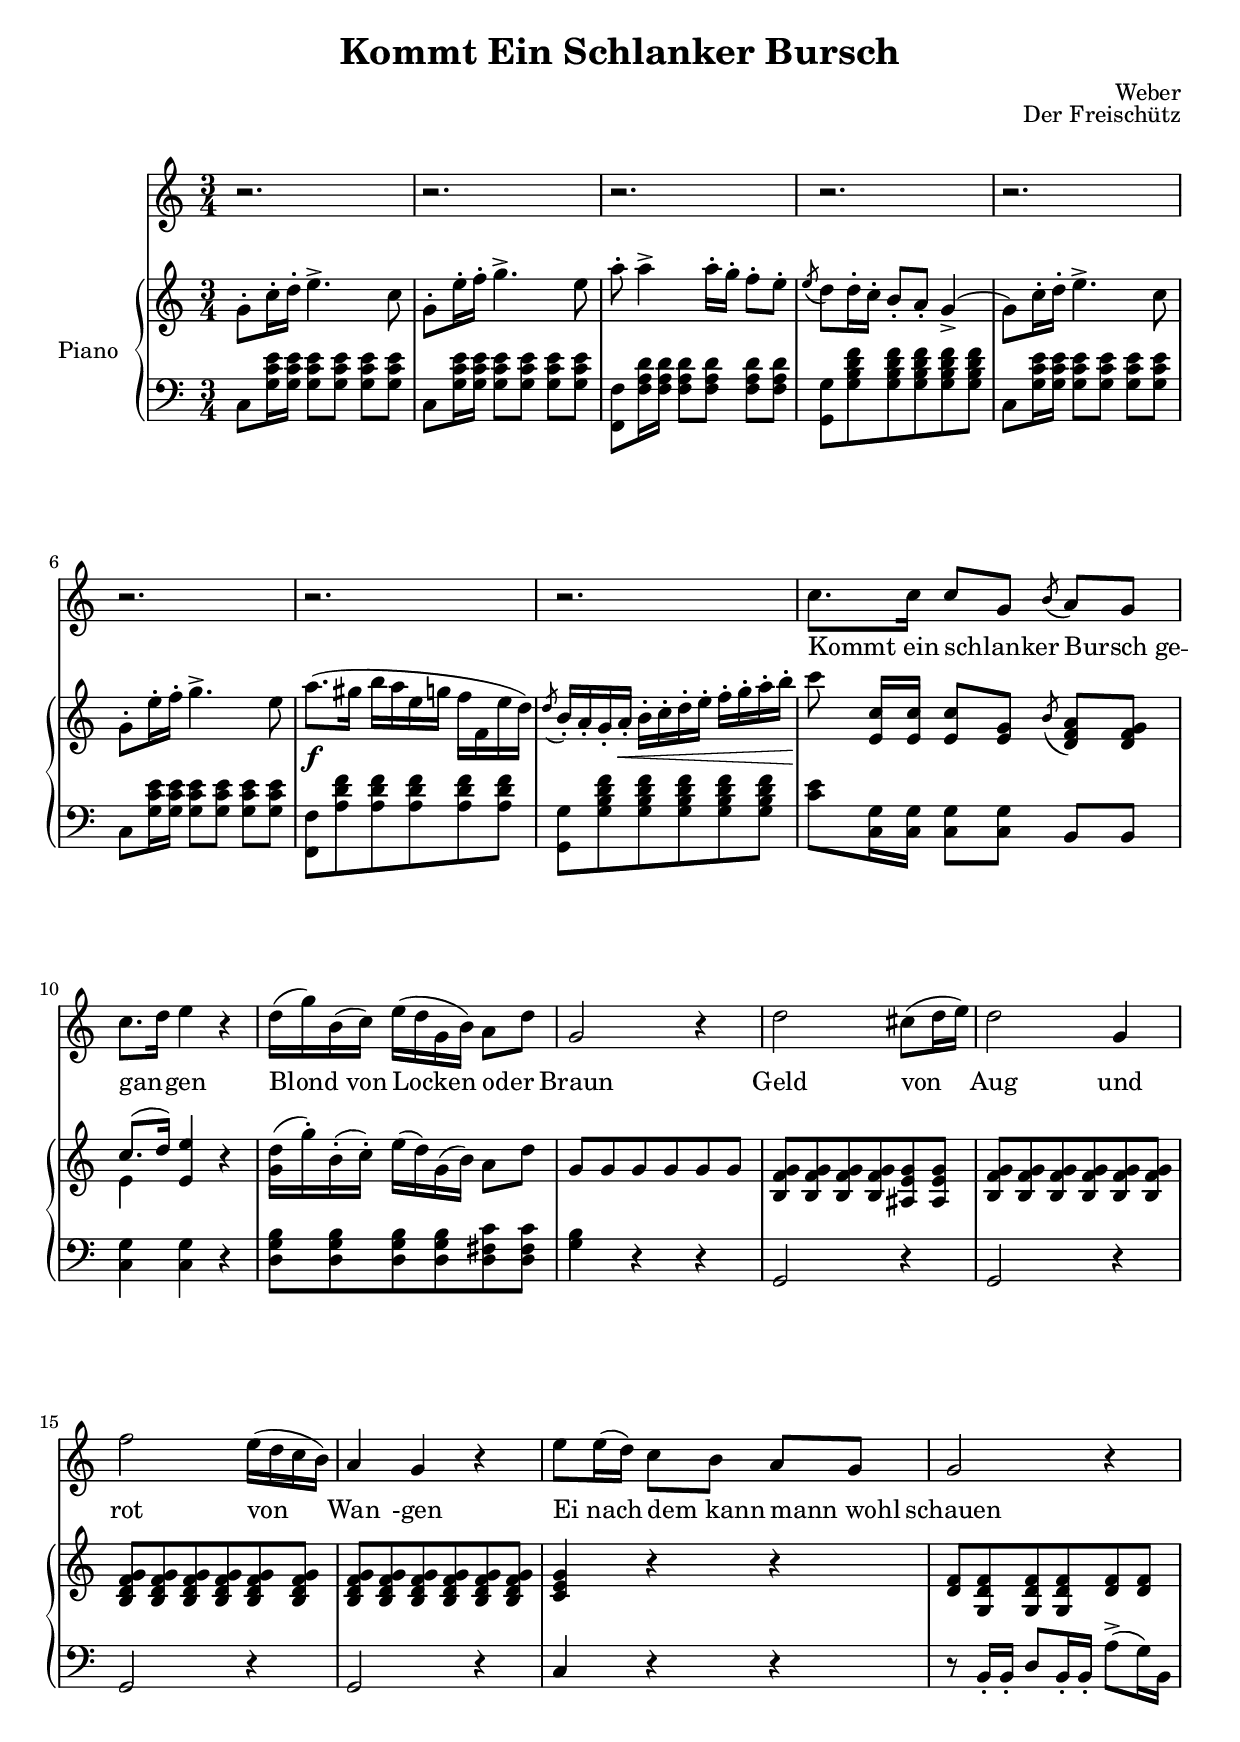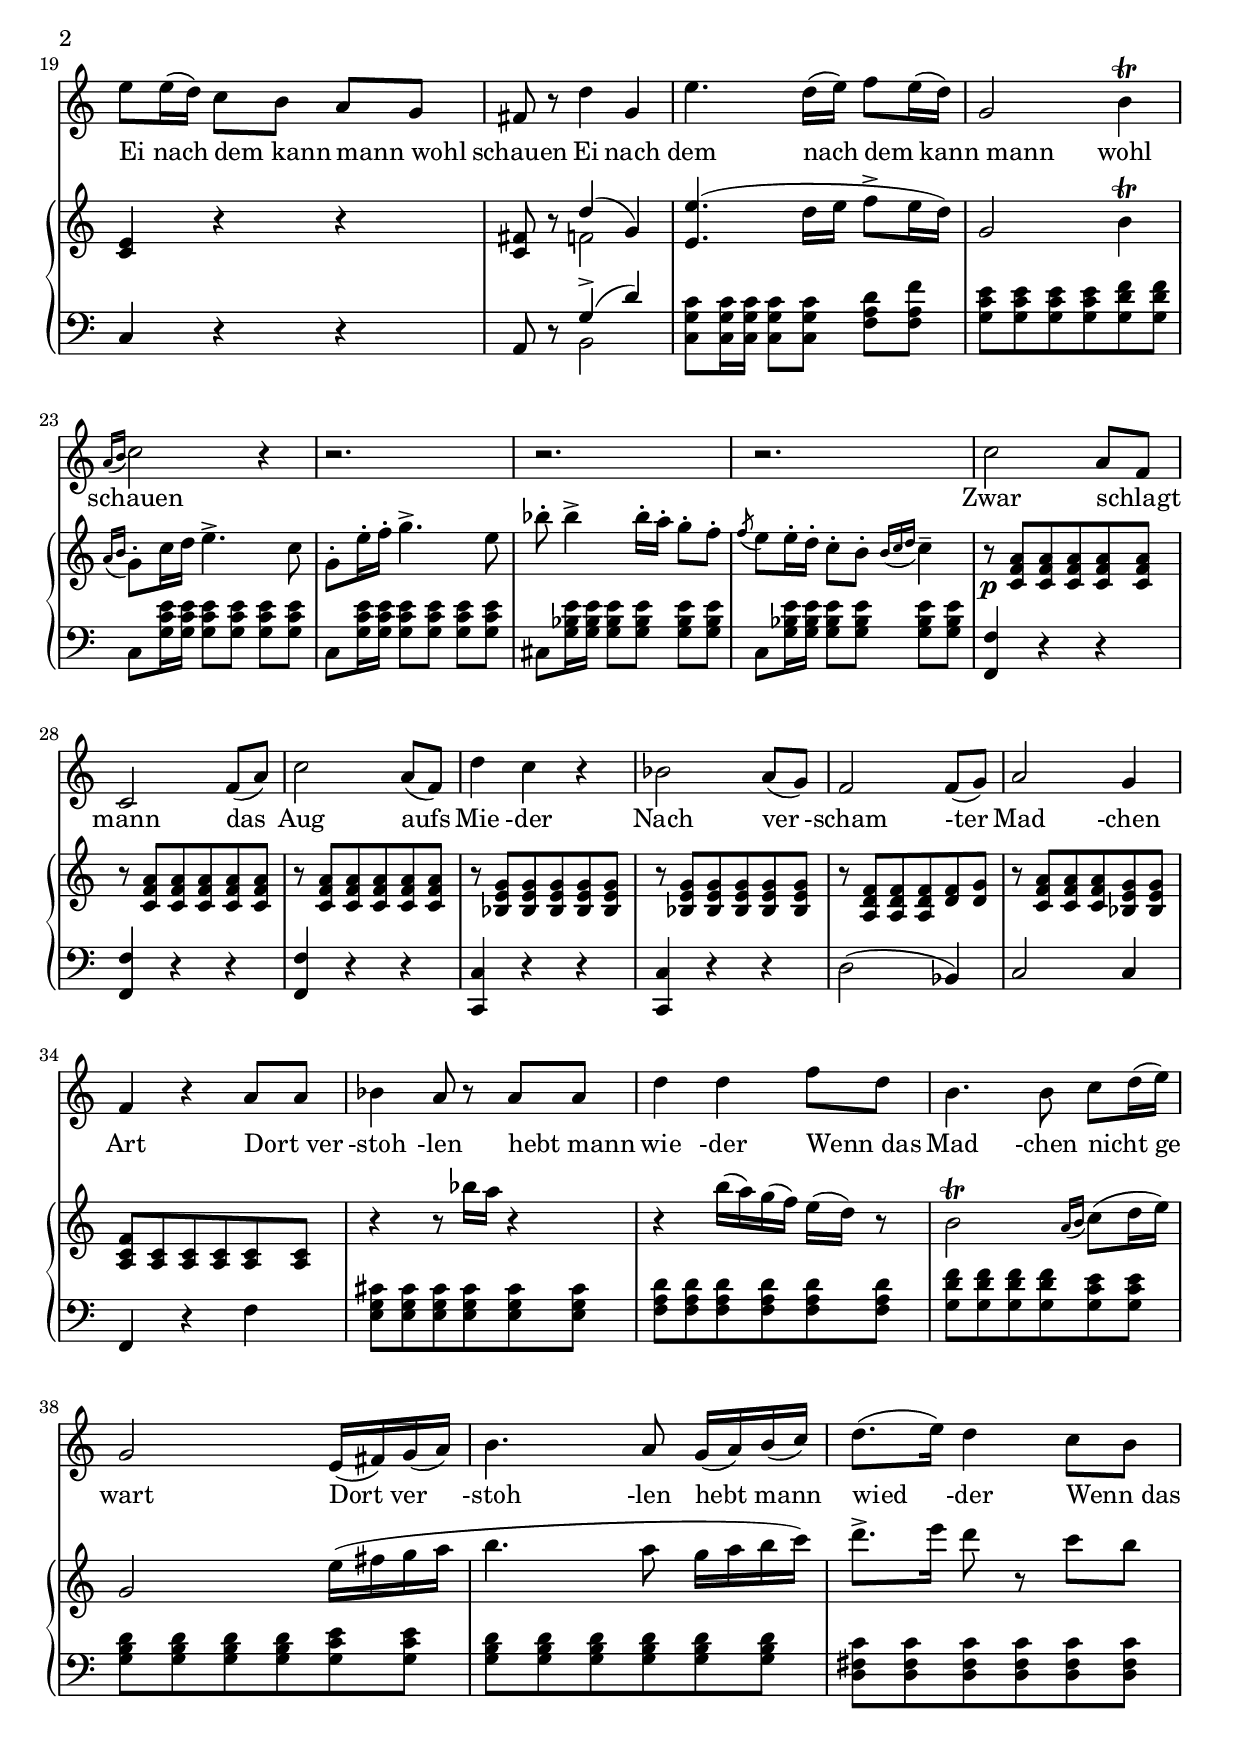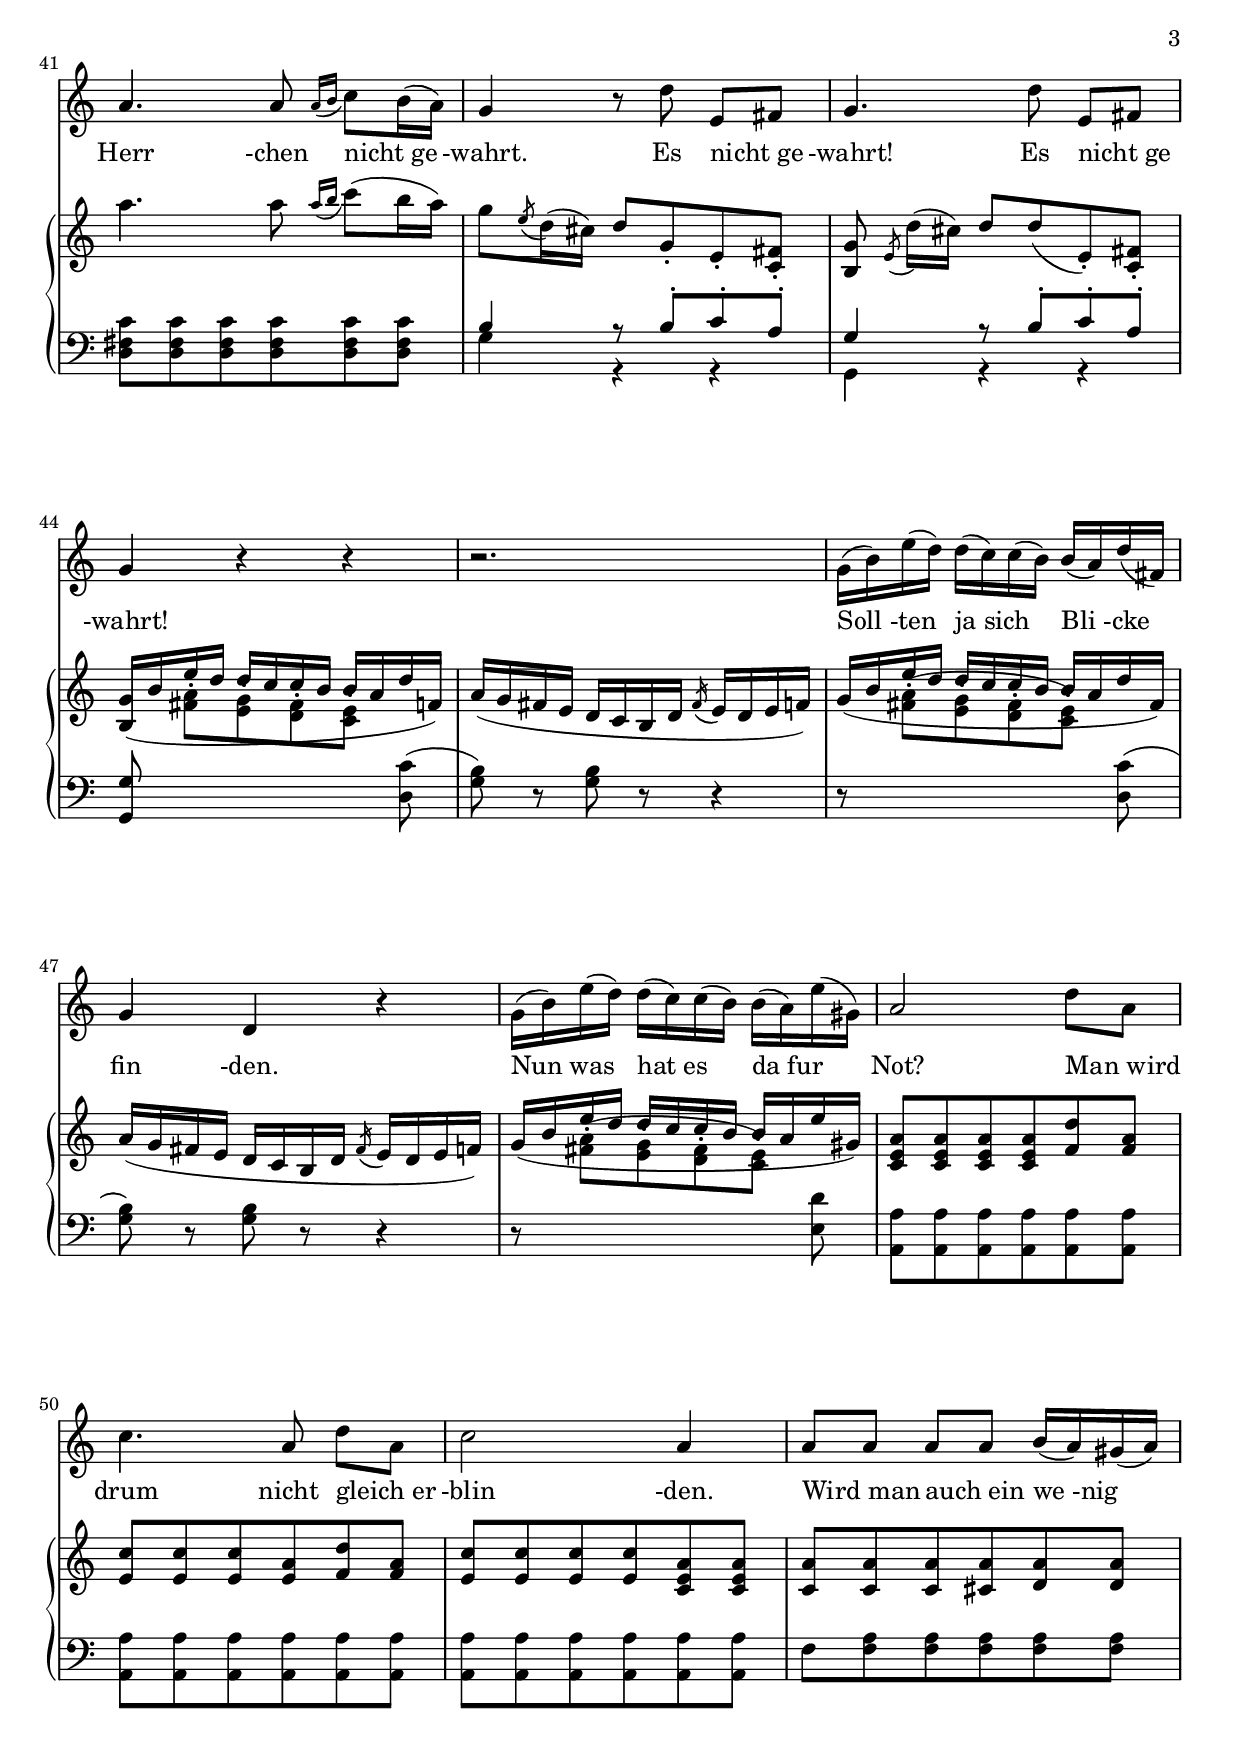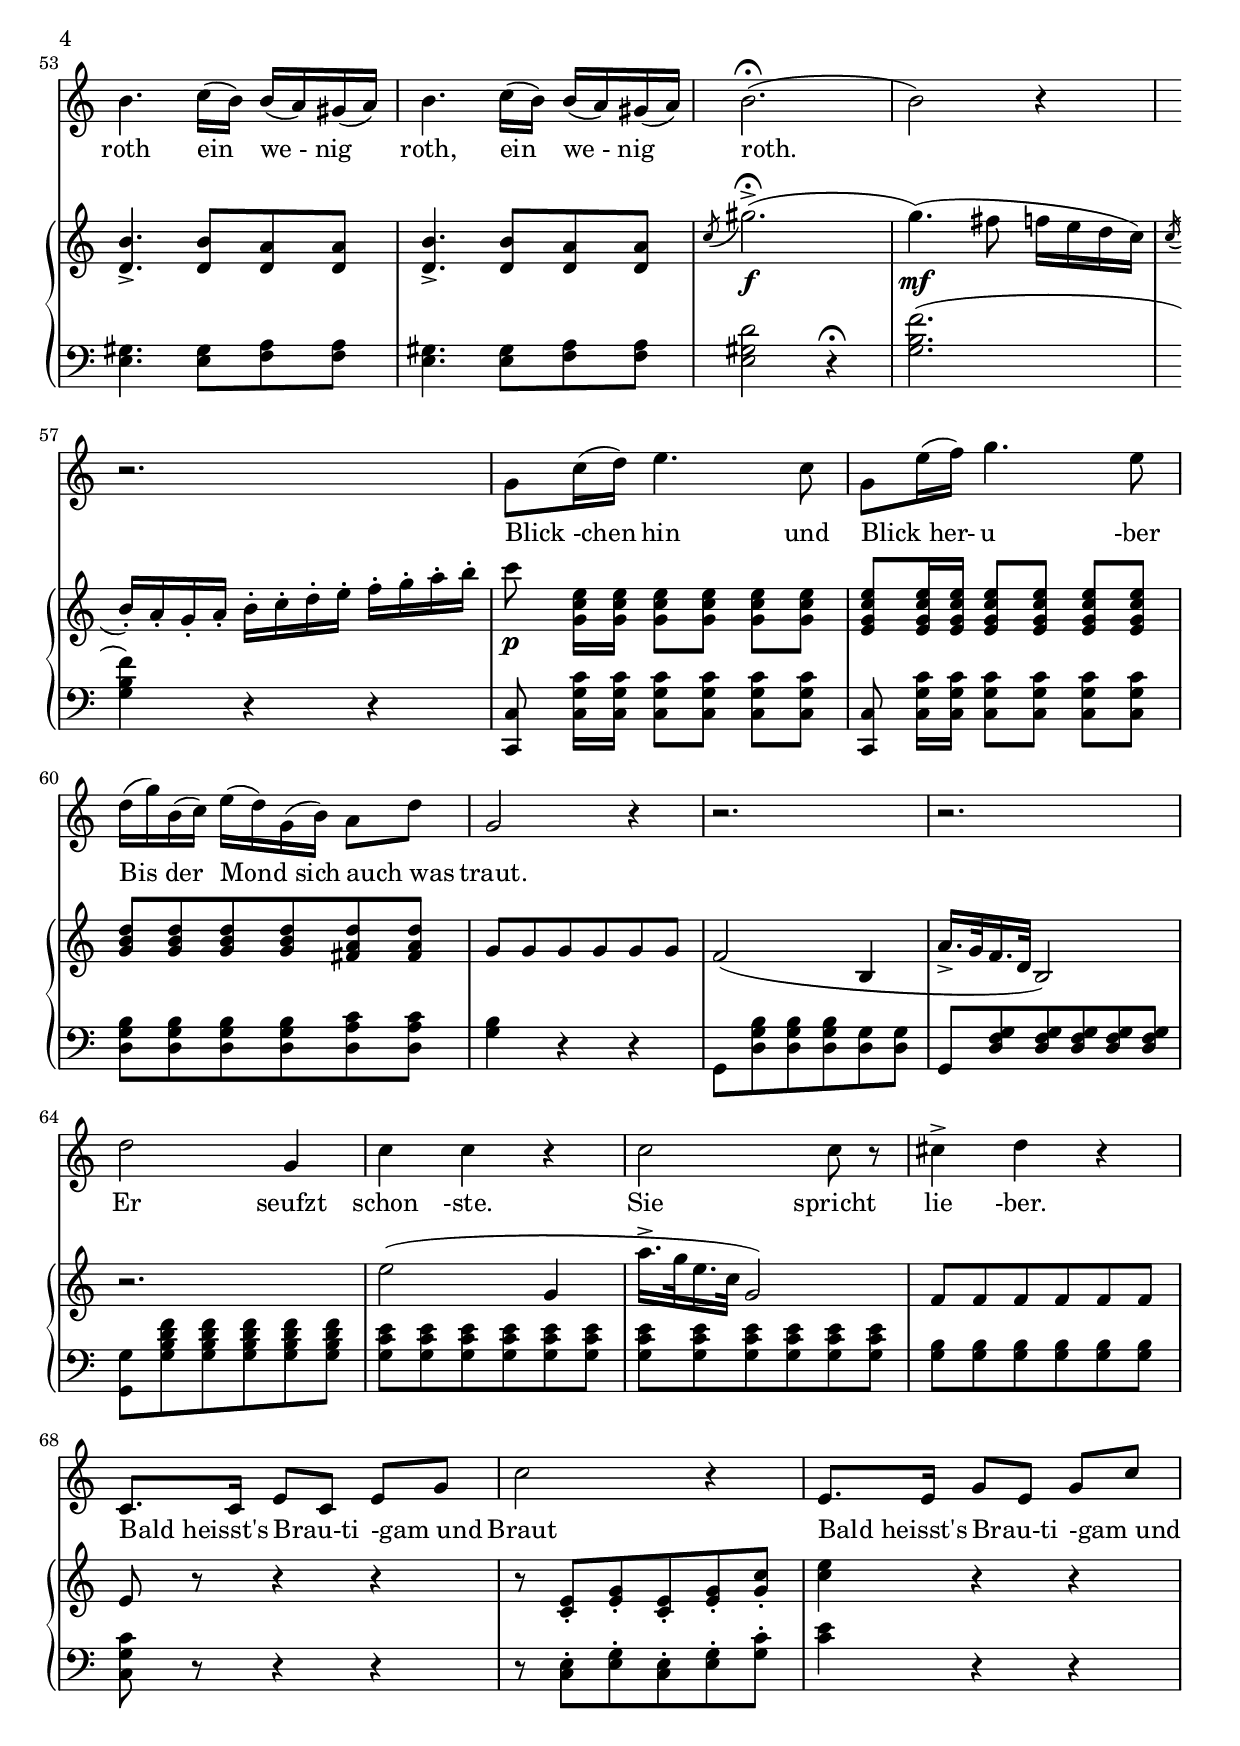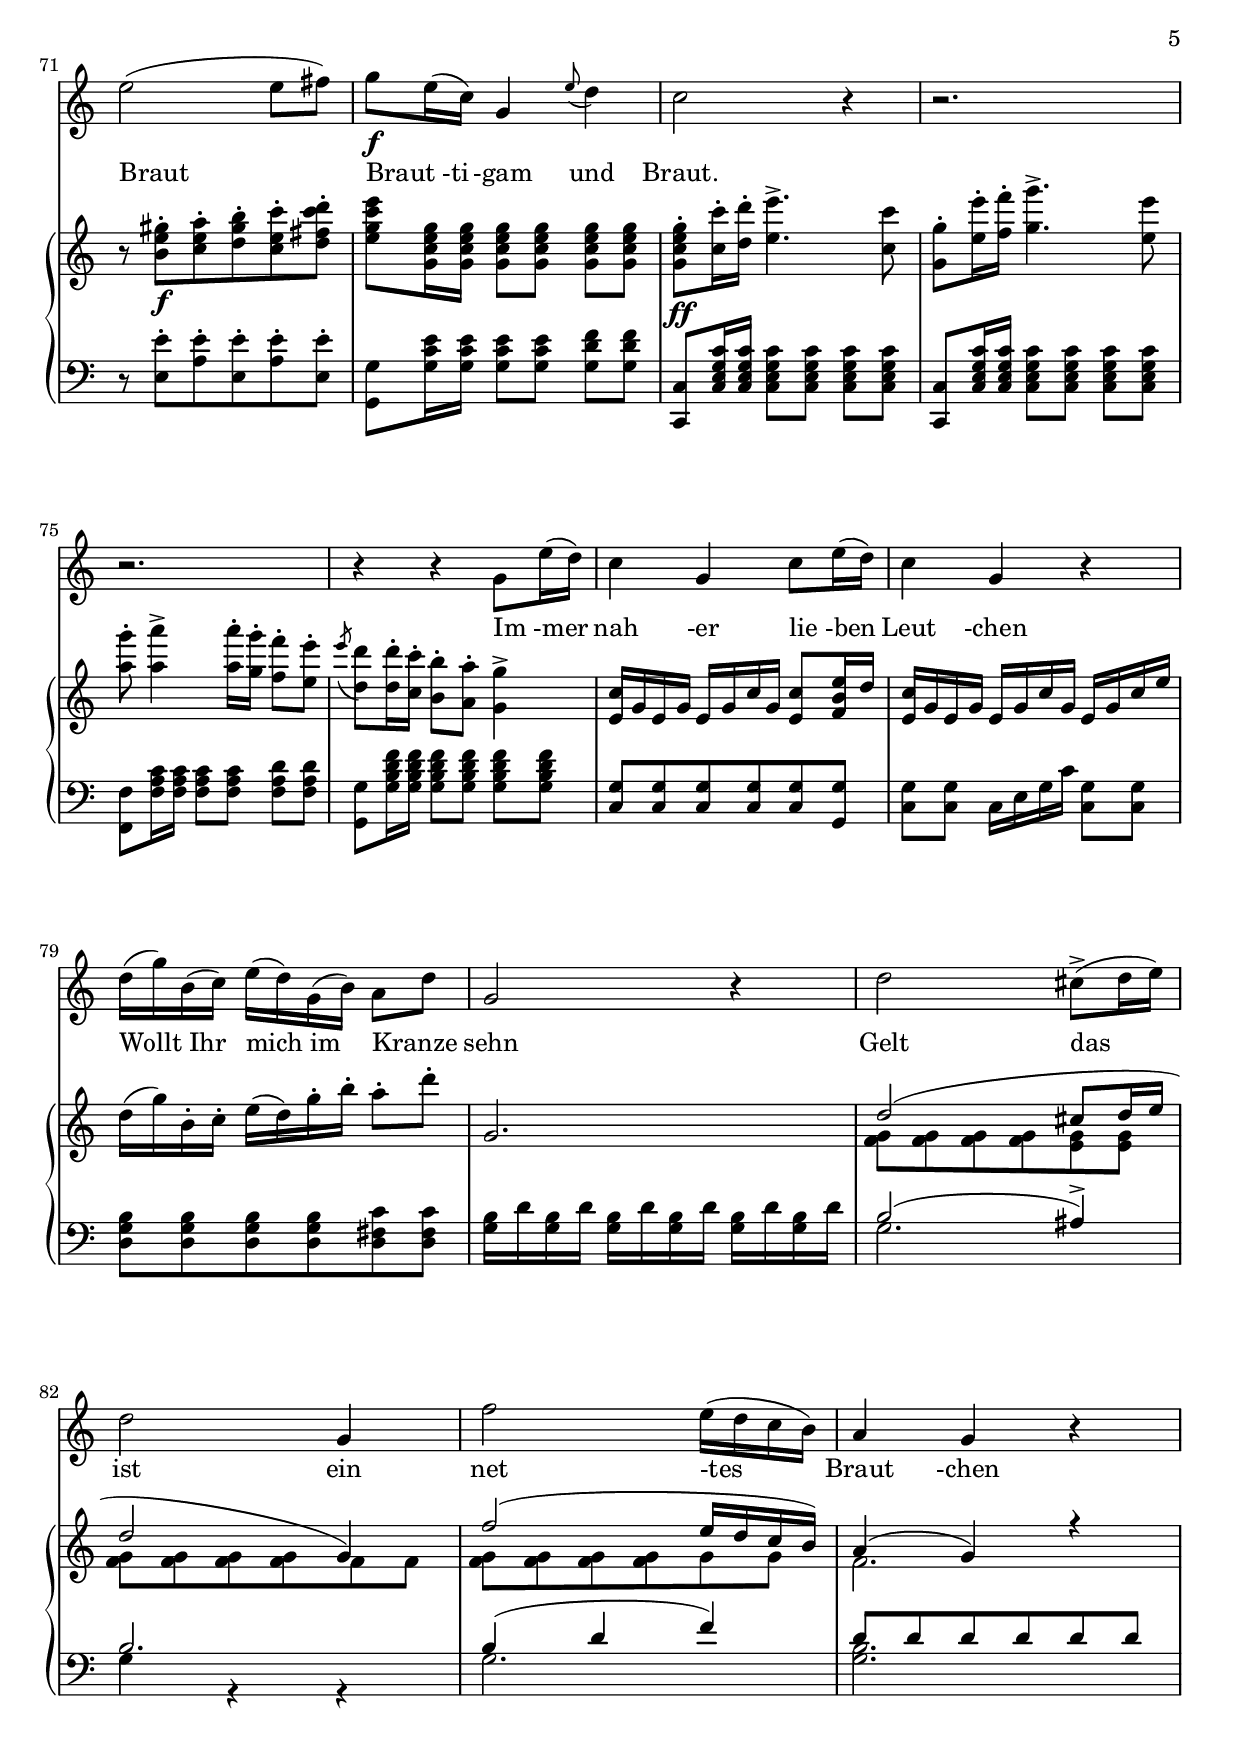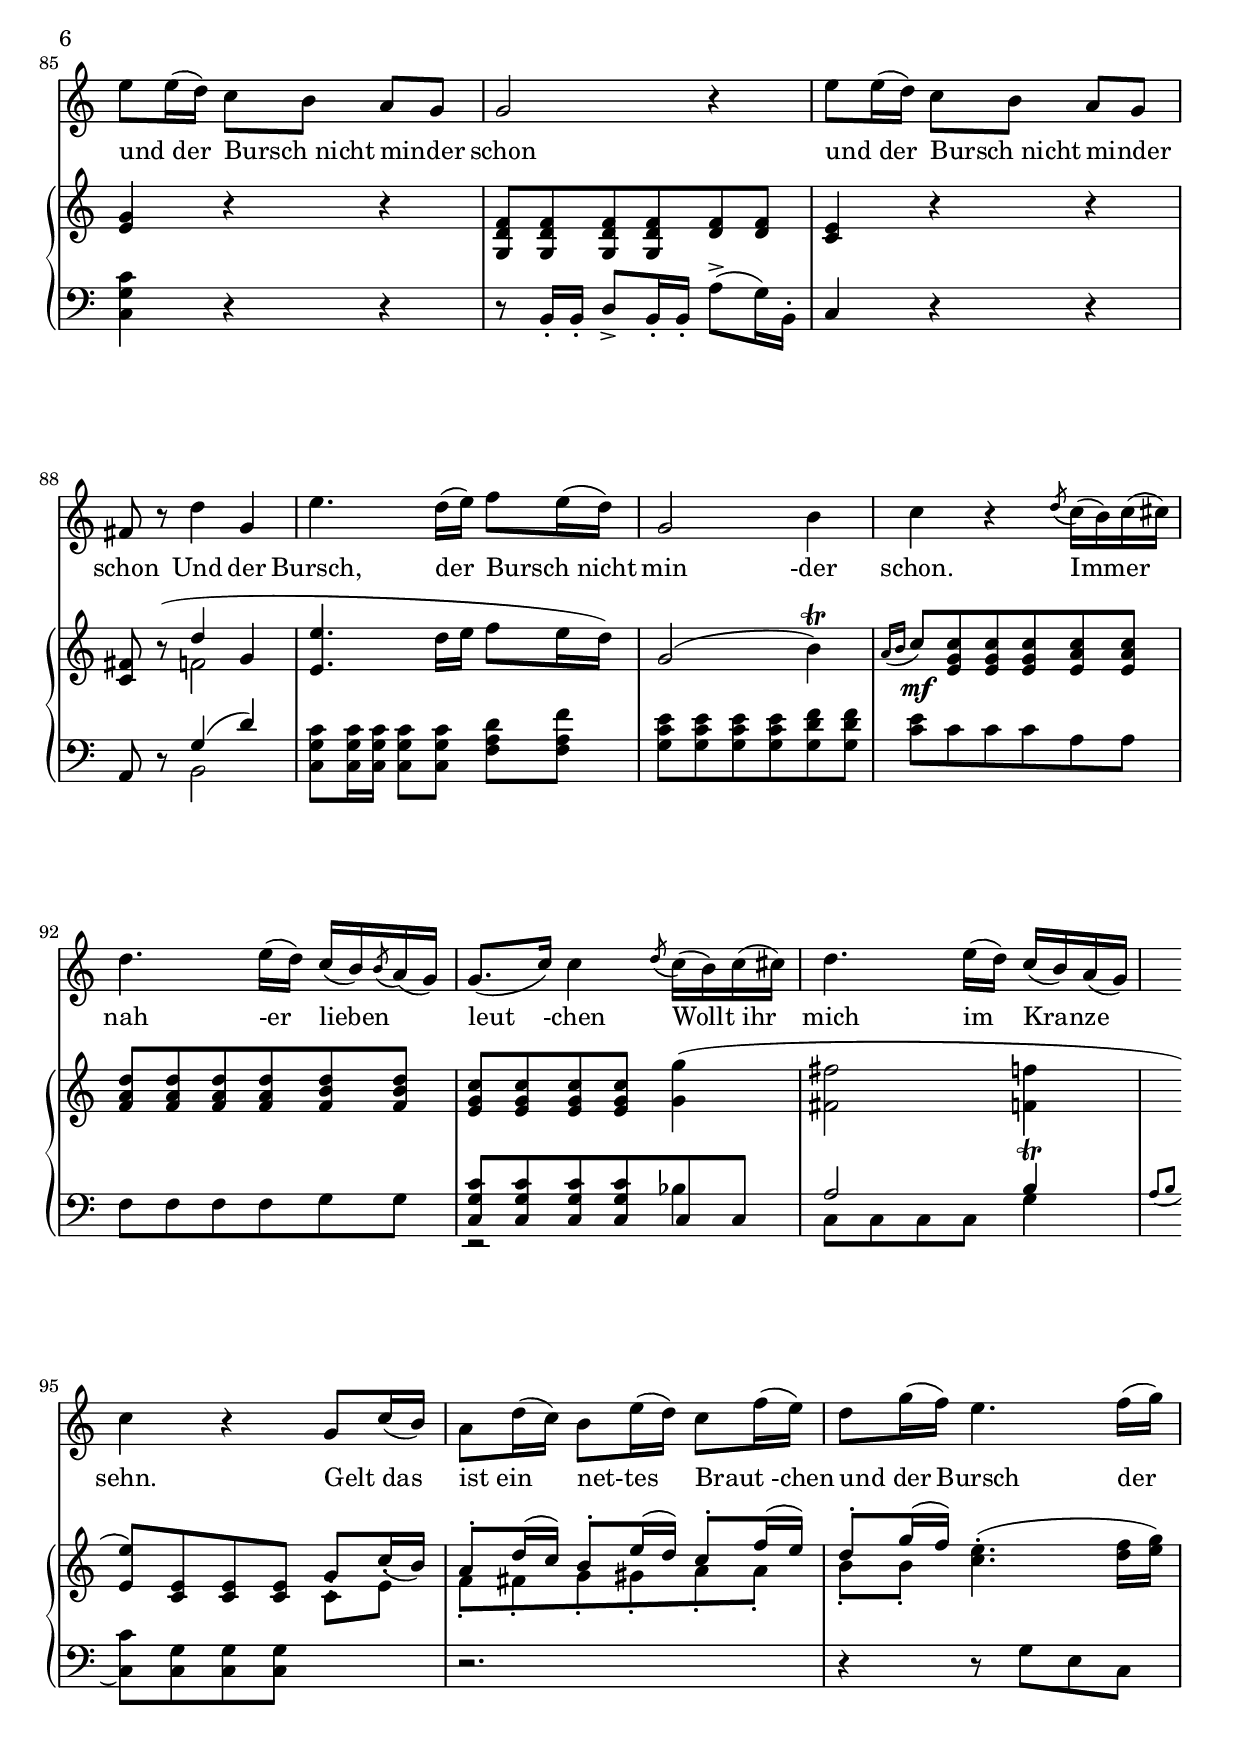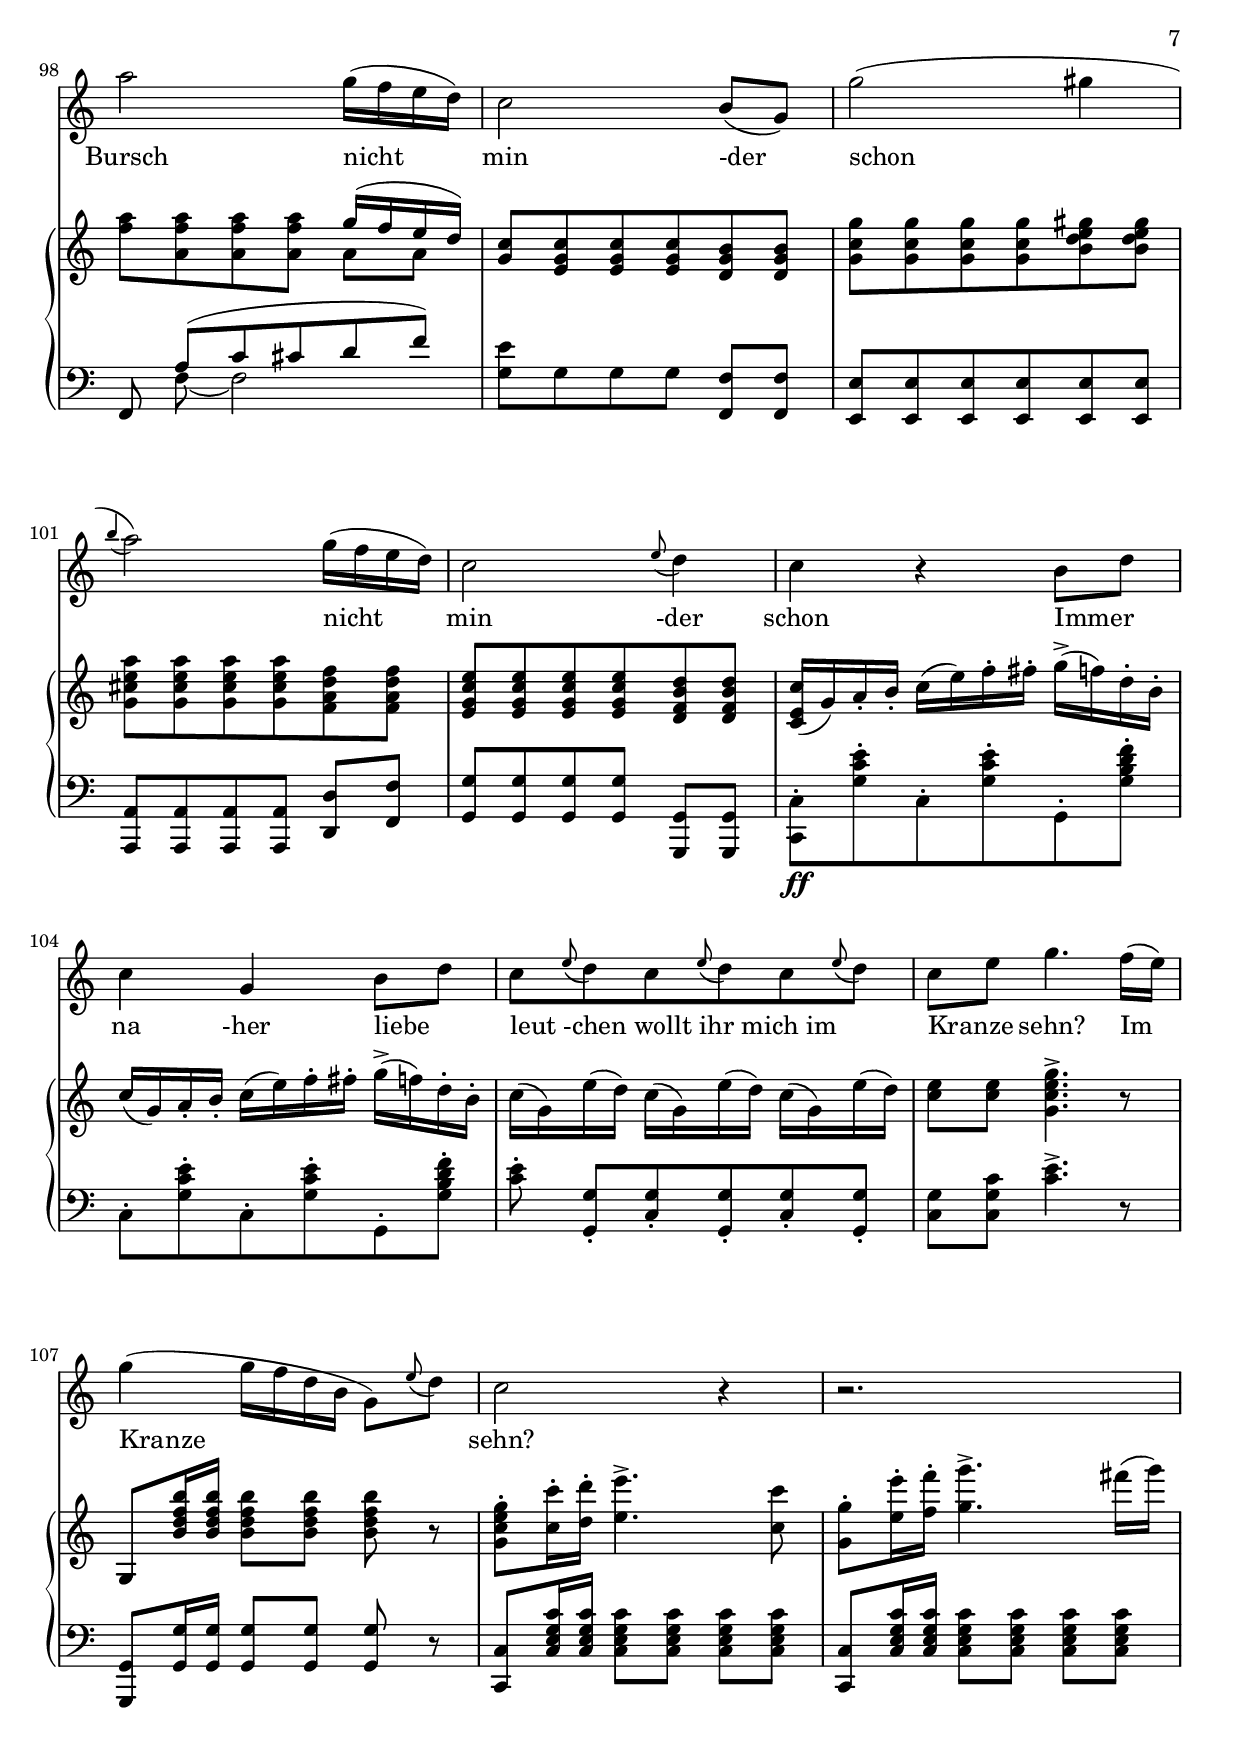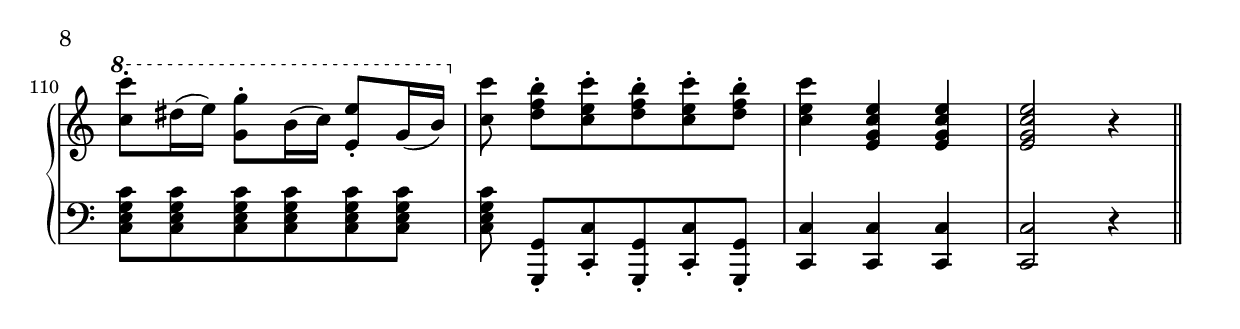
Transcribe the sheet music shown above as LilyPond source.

\version "2.10.10"
\header {
  title = "Kommt Ein Schlanker Bursch"
  composer = "Weber"
  opus = "Der Freischütz"
}


sing=\relative c' { \time 3/4
	\key c \major
  \autoBeamOff

	r2.
	r2.
	r2.
	r2.
	r2. \break
	
	r2.
	r2.
	r2.
	c'8.[c16] c8[g] \acciaccatura b8 a8[ g8]\break
	
	c8.[d16] e4 r
	d16([g) b,(c)] e([d g, b]) a8[d]
	g,2 r4
	d'2 cis8([d16 e])
	d2 g,4 \break
	
	f'2 e16([d c b])
	a4 g4 r
	e'8[ e16(d)] c8[b] a[g]
	g2 r4\break
	
	e'8[e16(d)] c8[b] a[g]
	fis8 r d'4 g,4
	e'4. d16([e]) f8[e16(d)]
	g,2 b4\trill \break
	
	\appoggiatura{a16[b]} c2 r4
	r2.
	r2.
	r2.
	c2 a8[f]\break
	
	c2 f8([a])
	c2 a8([f])
	d'4 c r
	bes2 a8([g])
	f2 f8([g])
	a2 g4\break
	
	f4 r a8[a]
	bes4 a8 r a[a]
	d4 d f8[d]
	b4. b8 c8[d16(e)]\break
	
	g,2 e16([fis) g( a)]
	b4. a8 g16([a) b(c)]
	d8.([e16]) d4 c8[b]\break
	
	a4. a8 \appoggiatura{a16[ b]} c8[ b16(a)]
	g4 r8 d' e,8[fis]
	g4. d'8 e,8[fis]\break
	
	g4 r r
	r2.
	g16([b) e(d)] d([c) c(b)] b([a) d( fis,)]\break
	
	g4 d r
	g16([b) e(d)] d([c) c(b)] b([a) e'( gis,)]
	a2 d8[a]\break
	
	c4. a8 d[a]
	c2 a4
	a8[a] a8[a] b16([a) gis(a)]\break
	
	b4. c16([b]) b([a) gis( a)]
	b4. c16([b]) b([a) gis( a)]
	b2.\fermata(
	b2) r4 \break
	
	r2.
	g8[c16(d)] e4. c8
	g8[e'16(f)] g4. e8\break
	
	d16[(g) b,(c)] e[(d) g,(b)] a8[d]
	g,2 r4
	r2.
	r2.\break
	
	d'2 g,4
	c4 c r
	c2 c8 r8
	cis4 \accent d4 r\break
	
	c,8.[c16] e8[c] e[g]
	c2 r4
	e,8.[e16] g8[e] g[c]\break
	
	e2(e8[fis])
	g8\f[e16(c)] g4 \appoggiatura e'8 d4
	c2 r4
	r2.\break
	
	r2.
	r4 r g8[ e'16(d)]
	c4 g  c8[e16(d)]
	c4 g r\break
	
	d'16[(g) b,(c)] e[(d) g,(b)] a8[d]
	g,2 r4
	d'2 cis8\accent[(d16 e)]\break
	
	d2 g,4
	f'2 e16([d c b])
	a4 g r\break
	
	e'8[e16( d)] c8[b] a8[g]
	g2 r4
	e'8[e16(d)] c8[b] a[g]\break
	
	fis8 r d'4 g,
	e'4. d16[(e)] f8[e16( d)]
	g,2 b4
	c r \acciaccatura d8 c16[(b) c(cis)]\break
	
	d4. e16[(d)] c[(b) \acciaccatura b8 a16(g)]
	g8.[(c16)] c4 \acciaccatura d8 c16[(b) c (cis)]
	d4. e16[(d)] c16[(b) a(g)]\break
	
	c4 r4 g8[c16(b)]
	a8[d16(c)] b8[e16(d)] c8[f16(e)]
	d8[g16(f)] e4. f16[(g)]\break
	
	a2 g16[(f e d)]
	c2 b8[(g)]
	g'2( gis4\break
	
	\appoggiatura b4 a2) g16[(f e d)]
	c2 \appoggiatura e8 d4
	c4 r b8[ d]\break
	
	c4 g b8[d]
	c8[ \appoggiatura e8 d8 c8 \appoggiatura e8 d8 c8 \appoggiatura e8 d8]
	c8[e] g4. f16[(e)]\break
	
	g4( g16[f d b] g8)[\appoggiatura e'8 d8]
	c2 r4
	r2.\break
	
	r2.
	r2.
	r2.
	r2. \break
	
     }


         

upper = \relative c' {
        \clef treble
        \key c \major
        \time 3/4
        
        g'8-.[c16-. d-.] e4.-> c8
	g8-.[e'16-. f-.] g4.-> e8
	a8-. a4-> a16-.[g-.] f8-.[e-.]
	\acciaccatura e8 d8[d16-. c-.] b8-.[ a-.] g4->(
	g8)[c16-. d-.] e4.-> c8
	
	g8-.[e'16-. f-.] g4.-> e8
	a8.\f([gis16] b16[a e g] f f, e' d])
	\acciaccatura d8 b16-.[a-. g-. a-.] \< b-.[c-. d-. e-.] f-.[g-. a-. b-.]\!
	c8 <c, e,>16[<c e,>] <c e,>8[<g e>] \acciaccatura b8 <a f d>8[<g f d>]
	
	<<{c8.([d16])}\\{e,4}>> <e' e,>4 r4
	<d g,>16([g16-.) b,-.(c-.)] e([d) g,(b)] a8[d]
	g,8[ g g g g g]
	<g f b,>8[<g f b,> <g f b,> <g f b,> <g e ais,> <g e ais,>]
	<g f b,>8[<g f b,> <g f b,> <g f b,> <g f b,> <g f b,>]
	
	<g f d b>8[<g f d b> <g f d b> <g f d b> <g f d b> <g f d b>]
	<g f d b>8[<g f d b> <g f d b> <g f d b> <g f d b> <g f d b>]
	<g e c>4 r r 
	<f d>8[<f d g,> <f d g,> <f d g,> <f d> <f d>]
	
	<e c>4 r r
	<fis c>8 r8 <<{d'4(g,)}\\{f2}>>
	<e' e,>4.( d16[e] f8->[ e16 d])
	g,2 b4\trill \appoggiatura{a16[b]} g8-.[c16 d] e4.-> c8
	g8-.[e'16-. f-.] g4.-> e8
	bes'8-. bes4-> bes16-.[a-.] g8-.[f-.]
	\acciaccatura{f} e8[e16-. d-.] c8-.[b-.] \appoggiatura{b16[c d]} c4\tenuto
	r8\p <a f c>[<a f c> <a f c> <a f c> <a f c>]
	
	r8 <a f c>[<a f c> <a f c> <a f c> <a f c>]
	r8 <a f c>[<a f c> <a f c> <a f c> <a f c>]
	
	r8 <g e bes>[<g e bes> <g e bes> <g e bes> <g e bes>]
	r8 <g e bes>[<g e bes> <g e bes> <g e bes> <g e bes>]
	r8 <f d a>[<f d a> <f d a> <f d> <g d>]
	r8 <a f c>[<a f c> <a f c> <g e bes> <g e bes>]
	
	<f c a>8[<c a> <c a> <c a> <c a> <c a>]
	r4 r8 bes''16[a] r4
	r4 b16([ a) g(f)] e([d]) r8
	b2\trill \appoggiatura{a16[b]}c8([d16 e])
	
	g,2 e'16([fis g a]
	b4. a8 g16[a b c])
	d8.->[e16] d8 r c[b]
	
	a4. a8 \appoggiatura{a16[b]} c8([b16 a])
	g8[\acciaccatura{e}d16(cis)] d8[g,-. e-. <fis c>-.]
	<g b,>8 \acciaccatura{e}d'16[(cis)] d8[ d( e,-.) <fis c>-.]
	
	<g b,>16([b e d] d^[c c b] b[a d f,])
	a([g fis e] d[c b d] \acciaccatura{fis} e[d e f])
	g(^[b e d] d^[c c b] b[a d fis,])
	
	a([g fis e] d[c b d] \acciaccatura{fis} e[d e f])
	g(^[b e d] d^[c c b] b^[a e' gis,])
	<a e c>8[<a e c> <a e c> <a e c> <d f,> <a f>]
	
	<c e,>8[<c e,> <c e,> <a e> <d f,> <a f>]
	<c e,>8[<c e,> <c e,> <c e,> <a e c> <a e c>]
	<a c,>[<a c,> <a c,> <a cis,> <a d,> <a d,>]
	
	<b d,>4.-> <b d,>8[<a d,> <a d,>]
	<b d,>4.-> <b d,>8[<a d,> <a d,>]
	\acciaccatura{c}gis'2.\f->\fermata(
	g4.\mf)( fis8 f16[e d c])
	 
	\acciaccatura{c} b16-.[a-. g-. a-.] b-.[c-. d-. e-.] f-.[g-. a-. b-.]
	c8\p <e, c g>16[<e c g>] <e c g>8[<e c g>] <e c g>8[<e c g>] 
	<e c g e>8[<e c g e>16 <e c g e>] <e c g e>8[<e c g e>] <e c g e>[<e c g e>]
	
	<d b g>8[<d b g> <d b g> <d b g> <d a fis> <d a fis>]
	g,8[ g g g g g]
	f2(b,4
	a'16.->[ g32 f16. d32] b2)
	
	r2.
	e'2( g,4
	a'16.->[g32 e16. c32] g2)
	f8[f f f f f]
	
	e8 r8 r4 r
	r8 <e c>-.[<g e>-. <e c>-. <g e>-. <c g>-.]
	<e c>4 r r
	
	r8 <gis e b>8-.\f[<a e c>-. <b gis d>-. <c e, c>-. <d c fis, d>-.]
	<e c g e>8[<g, e c g>16 <g e c g>16] <g e c g>8[<g e c g>] <g e c g>8[<g e c g>]
	<g e c g>8-.\ff[ <c c,>16-. <d d,>-.] <e e,>4.-> <c c,>8
	<g g,>8-.[ <e' e,>16-. <f f,>-.] <g g,>4.-> <e e,>8
	
	<g a,>8-. <a a,>4-> <a a,>16-.[<g g,>-.] <f f,>8-.[<e e,>-.]
	\acciaccatura{e} <d d,>8[<d d,>16-. <c c,>-.]
	<b b,>8-.[<a a,>-.] <g g,>4->
	<c, e,>16[g e g] e[g c g] <c e,>8[<e b f>16 d]
	<c e,>16[g e g] e[g c g] e[g c e]
	
	d16([ g) b,-. c-.] e([ d) g-. b-.] a8-.[d-.]
	g,,2.
	<<{d'2( cis8[d16 e]
	   d2 g,4)
	  }\\{
	  <g f>8[<g f> <g f> <g f> <g e> <g e>]
	  <g f>8[<g f> <g f> <g f> f f]
	}>>
	
	<<{
	  f'2( e16[d c b])
	  }\\{
	  <g f>8[<g f> <g f> <g f> g g]
	}>>
	<<{a4(g) r4}\\{f2.}>>
	
	<g e>4 r r
	<f d g,>8[<f d g,> <f d g,> <f d g,> <f d> <f d>]
	<e c>4 r r
	
	<fis c>8 r (<<{d'4 g,}\\{f2}>>
	<e' e,>4. d16[e] f8[e16 d])
	g,2( b4\trill)
	\appoggiatura{a16[b]} c8\mf[<c g e> <c g e> <c g e> <c a e> <c a e>]
	
	<d a f>[<d a f> <d a f> <d a f> <d b f> <d b f>]
	<c g e>[<c g e> <c g e> <c g e>] <g' g,>4(
	<fis fis,>2 <f f,>4
	
	<e e,>8)[<e, c> <e c> <e c>] g8-.[c16(b)]
	<<{a8-.[d16(c)] b8-.[e16(d)] c8-.[f16(e)]}\\
	  {f,8-.[fis-. g-. gis-. a-. a-.]}>>
	<<{d8-.[g16(f)]}\\{b,8-.[ b-.]}>> <e c>4.-.(<f d>16[<g e>])
	
	<a f>8[<a f a,> <a f a,> <a f a,>] <<{g16([f e d])}\\{a8[a]}>>
	<c g>8[<c g e> <c g e> <c g e> <b g d> <b g d>]
	<g' c, g>8[<g c, g> <g c, g> <g c, g> <gis e d b> <gis e d b>]
	
	<a e cis g>8[<a e cis g> <a e cis g> <a e cis g> <f d a f> <f d a f>]
	<e c g e>8[<e c g e> <e c g e> <e c g e> <d b f d> <d b f d>]
	<c e, c>16([g) a-. b-.] c([e) f-. fis-.] g->([f) d-. b-.]
	
	c([g) a-. b-.] c([e) f-. fis-.] g->([f) d-. b-.]
	c([g) e'(d)] c([g) e'(d)] c([g) e'(d)]
	<c e>8[<e c>] <g e c g>4.-> r8
	
	g,,8[<b'' f d b>16 <b f d b>16] <b f d b>8[<b f d b>] <b f d b> r
	<g e c g>8-.[<c c,>16-. <d d,>-.] <e e,>4.-> <c c,>8
	<g g,>8-.[[<e' e,>16-. <f f,>-.] <g g,>4.-> fis16([g])
	
	\ottava #1 <c c,>8-.[dis,16(e)] <g g,>8-.[b,16(c)] <e e,>8-.[g,16(b)] \ottava#0
        <c c,>8 <b f d>8-.[<c e,c>8-. <b f d>8-. <c e,c>8-. <b f d>8-.]
	<c e, c>4 <e, c g e> <e c g e>
	<e c g e>2 r4 \bar "||"
     }
     
lower = \relative c' {
        \clef bass
        \key c \major
        \time 3/4
	c,8[<e' c g>16 <e c g>16] <e c g>8[<e c g>] <e c g>8[<e c g>]
	c,8[<e' c g>16 <e c g>16] <e c g>8[<e c g>] <e c g>8[<e c g>]
	<f, f,>8[<d' a f>16 <d a f>] <d a f>8[<d a f>] <d a f>8[<d a f>]
	<g, g,>8[<f' d b g>8 <f d b g> <f d b g> <f d b g> <f d b g>]
	c,8[<e' c g>16 <e c g>16] <e c g>8[<e c g>] <e c g>8[<e c g>]
	
	c,8[<e' c g>16 <e c g>16] <e c g>8[<e c g>] <e c g>8[<e c g>]
	<f, f,>8[<f' d a> <f d a> <f d a> <f d a> <f d a>]
	<g, g,>8[<f' d b g>8 <f d b g> <f d b g> <f d b g> <f d b g>]
	<e c>8[<g, c,>16 <g c,>] <g c,>8[<g c,>] b,8[b]
	
	<g' c,>4 <g c,> r
	<b g d>8[<b g d> <b g d> <b g d> <c fis, d> <c fis, d>]
	<b g>4 r r
	g,2 r4
	g2 r4
	
	g2 r4
	g2 r4
	c4 r r
	r8 b16-.[b-.] d8[b16-. b-.] a'8->([g16) b,]
	
	c4 r r
	a8 r <<{g'4->(d'4)}\\{b,2}>>
	<c' g c,>8[<c g c,>16 <c g c,>] <c g c,>8[<c g c,>] <d a f>[<f a, f>]
	<e c g>[<e c g> <e c g> <e c g> <f d g,> <f d g,>]
	
	c,8[<e' c g>16 <e c g>16] <e c g>8[<e c g>] <e c g>8[<e c g>]
	c,8[<e' c g>16 <e c g>16] <e c g>8[<e c g>] <e c g>8[<e c g>]
	cis,8[<e' bes g>16 <e bes g>16] <e bes g>8[<e bes g>] <e bes g>8[<e bes g>]
	c,8[<e' bes g>16 <e bes g>16] <e bes g>8[<e bes g>] <e bes g>8[<e bes g>]
        <f, f,>4 r r
        
        <f f,> r r
        <f f,> r r
        <c c,> r r
        <c c,> r r
        d2(bes4)
        c2 c4
        
        f,4 r f'
        <cis' g e>8[<cis g e> <cis g e> <cis g e> <cis g e> <cis g e>]
        <d a f>[<d a f> <d a f> <d a f> <d a f> <d a f>]
        <f d g,>[<f d g,> <f d g,> <f d g,> <e c g> <e c g>]
        <d b g>[<d b g> <d b g> <d b g> <e c g> <e c g>]
        <d b g>[<d b g> <d b g> <d b g> < d b g> <d b g>]
        <c fis, d>[<c fis, d> <c fis, d> <c fis, d> <c fis, d> <c fis, d>]
        
        <c fis, d>[<c fis, d> <c fis, d> <c fis, d> <c fis, d> <c fis, d>]
        <<{b4 r8 b-.[c-. a-.]}\\{g4 r r}>>
        <<{g4 r8 b-.[c-. a-.]}\\{g,4 r r}>>
        
        <g' g,>8 \change Staff ="right" <a' fis>8-._[<g e>-. <fis d>-. <e c>-.]  \change Staff ="left" <c d,>8(
        <b g>) r8 <b g> r r4
        r8 \change Staff = "right" <a' fis>8-.(_[<g e>-. <fis d>-. <e c>-.]) \change Staff = "left" <c d,>8(
        
        <b g>) r <b g> r r4
        r8 \change Staff="right" <a' fis>8-.(_[<g e>-. <fis d>-. <e c>-.]) \change Staff = "left" <d e,>
        <a a,>8[<a a,> <a a,> <a a,> <a a,> <a a,>]
        
        <a a,>8[<a a,> <a a,> <a a,> <a a,> <a a,>]
        <a a,>8[<a a,> <a a,> <a a,> <a a,> <a a,>]
        f[<a f> <a f> <a f> <a f> <a f>]
        
        <gis e>4. <gis e>8[<a f> <a f>]
        <gis e>4. <gis e>8[<a f> <a f>]
        <d gis, e>2 r4\fermata
        <f b, g>2.(
        
        <f b, g>4) r r
        <c, c,>8 <c' g c,>16[<c g c,>] <c g c,>8[<c g c,>] <c g c,>8[<c g c,>]
        <c, c,>8 <c' g c,>16[<c g c,>] <c g c,>8[<c g c,>] <c g c,>8[<c g c,>]
        
        <b g d>8[<b g d> <b g d> <b g d> <c a d,> <c a d,>]
        <b g>4 r r
        g,8[<b' g d> <b g d> <b g d> <g d> <g d>]
        g,8[<g' f d> <g f d> <g f d> <g f d> <g f d>]
        
        <g g,>8[<f' d b g> <f d b g> <f d b g> <f d b g> <f d b g>]
        <e c g>8[<e c g> <e c g> <e c g> <e c g> <e c g> ]
        <e c g>8[<e c g> <e c g> <e c g> <e c g> <e c g> ]
        <b g>[<b g> <b g> <b g> <b g> <b g>]
        
        <c g c,>8 r r4 r4
        r8 <e, c>8-.[<g e>-. <e c>-. <g e>-. <c g>-.]
        <e c>4 r r
        
        r8 <e e,>8-.[<e a,>-. <e e,>-. <e a,>-. <e e,>-.]
        <g, g,>8[<e' c g>16 <e c g>] <e c g>8[<e c g>] <f d g,>[<f d g,>]
        <c, c,>8[<c' g e c>16 <c g e c>] <c g e c>8[<c g e c>] <c g e c>[<c g e c>]
        <c, c,>8[<c' g e c>16 <c g e c>] <c g e c>8[<c g e c>] <c g e c>[<c g e c>]
        
        <f, f,>8[<c' a f>16 <c a f>] <c a f>8[<c a f>] <d a f>[<d a f>]
        <g, g,>[<f' d b g>16 <f d b g>] <f d b g>8[<f d b g>] <f d b g>[<f d b g>]
        <g, c,>8[<g c,> <g c,> <g c,> <g c,> <g g,>]
        <g c,>8[<g c,>] c,16[e g c] <g c,>8[<g c,>]
        
        <b g d>8[<b g d> <b g d> <b g d> <c fis, d> <c fis, d>]
        <b g>16[d <b g> d] <b g>16[d <b g> d] <b g>16[d <b g> d]
        <<{b2(ais4->)}\\{g2.}>>
        
        <<{b2.}\\{g4 r r}>>
        <<{b4(d f)}\\{g,2. }>>
        <<{d'8[d d d d d]}\\{<b g>2.}>>
        
        <c g c,>4 r r
        r8 b,16-.[b-.] d8->[b16-. b-.] a'8->([g16) b,-.]
        c4 r r
        
        a8 r8 <<{g'4( d')}\\{b,2}>>
        <c' g c,>8[<c g c,>16 <c g c,>] <c g c,>8[<c g c,>] <d a f>[<f a, f>]
        <e c g>[<e c g> <e c g> <e c g> <f d g,> <f d g,>]
        <e c>[ c c c a a]
        
        f[f f f g g]
        <<{<c g c,>8[<c g c,> <c g c,> <c g c,> c, c]}\\{r2 bes'4}>>
        <<{a2 b4\trill}\\{c,8[c c c] g'4}>>
        
        \acciaccatura{a8[b]}<c c,>8[<g c,> <g c,> <g c,>] \change Staff ="right" \stemDown c-.[e-.] \change Staff="left"
        r2.
        r4 r8 \stemNeutral g,[e c]
        
        f,8 <<{a'8([c cis d f])}\\{f,8(f2)} >>
        <e' g,>8[g, g g] <f f,>8[<f f,>]
        <e e,>8[<e e,> <e e,> <e e,> <e e,> <e e,>]
        
        <a, a,>8[<a a,> <a a,> <a a,>] <d d,>[<f f,>]
        <g g,>[<g g,> <g g,> <g g,>] <g, g,>[<g g,>]
        <c c,>8-.\ff[<e' c g>-. c,-. <e' c g>-. g,,-. <f'' d b g>-.]
        
        c,8-.[<e' c g>-. c,-. <e' c g>-. g,,-. <f'' d b g>-.]
        <e c>8-. <g, g,>8-.[<g c,>-. <g g,>-. <g c,>-. <g g,>-.] 
        <g c,>8[<c g c,>] <e c>4.-> r8
        
        <g,, g,>8[<g' g,>16 <g g,>] <g g,>8[<g g,>] <g g,>8 r8
        <c, c,>8[<c' g e c>16 <c g e c>16] <c g e c>8[<c g e c>] <c g e c>8[<c g e c>]
        <c, c,>8[<c' g e c>16 <c g e c>16] <c g e c>8[<c g e c>] <c g e c>8[<c g e c>]
        
        <c g e c>8[<c g e c> <c g e c> <c g e c> <c g e c> <c g e c>]
        
        <c g e c> <g, g,>8-.[<c c,>-. <g g,>-. <c c,>-. <g g,>-. ]
        <c c,>4 <c c,>4 <c c,>4
        <c c,>2 r4 \bar "||"
}
     
text = \lyricmode{
  "Kommt ein" schlanker "Bursch ge" -- gan -- gen
  "Blond von" Locken oder Braun
  Geld von Aug
  und rot von Wan -gen
  "Ei nach" "dem kann" "mann wohl"
  schauen
  "Ei nach" "dem kann" "mann wohl"
  schauen
  Ei nach dem nach dem "kann mann" wohl schauen
  Zwar schlagt mann das Aug aufs Mie -der
  Nach ver -scham -ter Mad -chen Art
  "Dort ver" -stoh -len "hebt mann" wie -der
  "Wenn das" Mad -chen "nicht ge" wart
  "Dort ver" -stoh -len "hebt mann" wied -der
  "Wenn das" Herr -chen "nicht ge" -wahrt.
  Es "nicht ge" -wahrt!
  Es "nicht ge" -wahrt!
  
  "Soll -ten" "ja sich" "Bli -cke"
  fin -den.
  "Nun was" "hat es" "da fur" Not?
  "Man wird" drum nicht "gleich er" -blin -den.
  "Wird man" "auch ein" "we -nig" roth
  ein "we - nig" roth,
  ein "we - nig" roth.
  
  "Blick -chen" hin und "Blick her-" u_ -ber
  "Bis der" "Mond sich" "auch was" traut.
  
  Er seufzt schon -ste.
  Sie spricht lie -ber.
  "Bald heisst's" "Brau-ti" "-gam und" Braut
  "Bald heisst's" "Brau-ti" "-gam und" Braut
  "Braut -ti" -gam und Braut.
  "Im -mer" nah -er "lie -ben" Leut -chen
  
  "Wollt Ihr" "mich im" Kranze sehn
  Gelt das ist ein net -tes Braut -chen
  "und der" "Bursch nicht" minder schon
  "und der" "Bursch nicht" minder schon
  
  Und der Bursch, der "Bursch nicht" min -der schon.
  Immer nah -er lieben leut -chen
  "Wollt ihr" mich im Kranze sehn.
  "Gelt das" "ist ein" "net-tes" "Braut -chen"
  "und der" Bursch der Bursch
  nicht  min -der schon
  nicht min -der schon
  
  Immer na -her liebe "leut -chen wollt ihr mich im"
  Kranze sehn? Im Kranze  sehn?
  
}

\score {
  <<
    \context Staff = soprano
    <<
      \set Staff.midiInstrument = #"clarinet"
      %\context Voice = soprano   {\transpose b gis \sing }
      \context Voice = soprano   {\sing }
      %\new Lyrics \lyricsto "soprano"{\text}
      \addlyrics{\text}
    >>
    
  \new PianoStaff \with {
    instrumentName = "Piano"
  }
  <<
    \new Staff = "right" \with {
      midiInstrument = "acoustic grand"
    %}{ \transpose b gis\upper}
    }{\upper}
    \new Staff = "left" \with {
      midiInstrument = "acoustic grand"
    %} {\clef bass \transpose b gis \lower }
    } {\clef bass \lower }
  >>
>>  
 %\midi{}
}


\layout {
    \context {\RemoveEmptyStaffContext}
}
